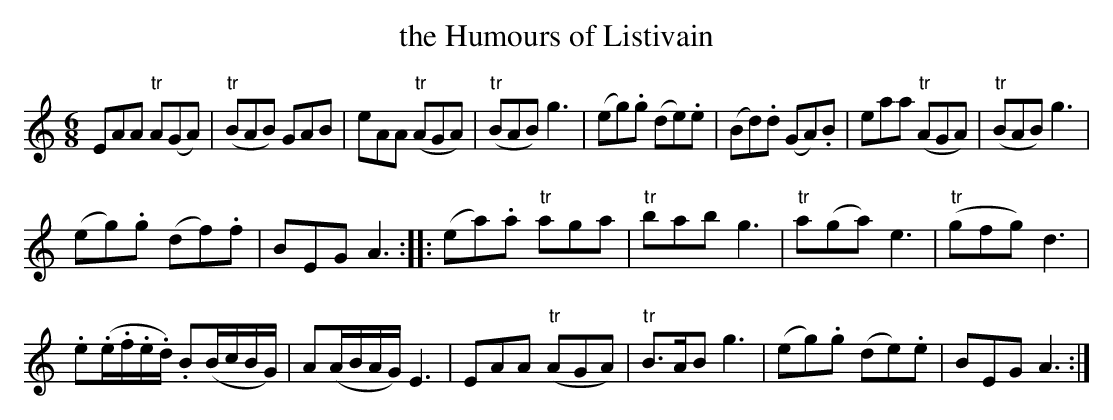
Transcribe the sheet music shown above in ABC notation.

X:1
T:the Humours of Listivain
M:6/8
K:A minor
EAA "tr"A(GA)| ("tr"BAB) GAB| eAA ("tr"AGA)| ("tr"BAB) g3|\
(eg).g (de).e| (Bd).d (GA).B| eaa ("tr"AGA)| ("tr"BAB) g3|
(eg).g (df).f| BEG A3 ::\
(ea).a "tr"aga| "tr"bab g3| \
"tr"a(ga) e3| ("tr"gfg) d3|
.e(.e/.f/.e/.d/) .B(B/c/B/G/)| A(A/B/A/G/) E3| \
EAA "tr"(AGA)| "tr"B>AB g3| \
(eg).g (de).e| BEG A3 :|
